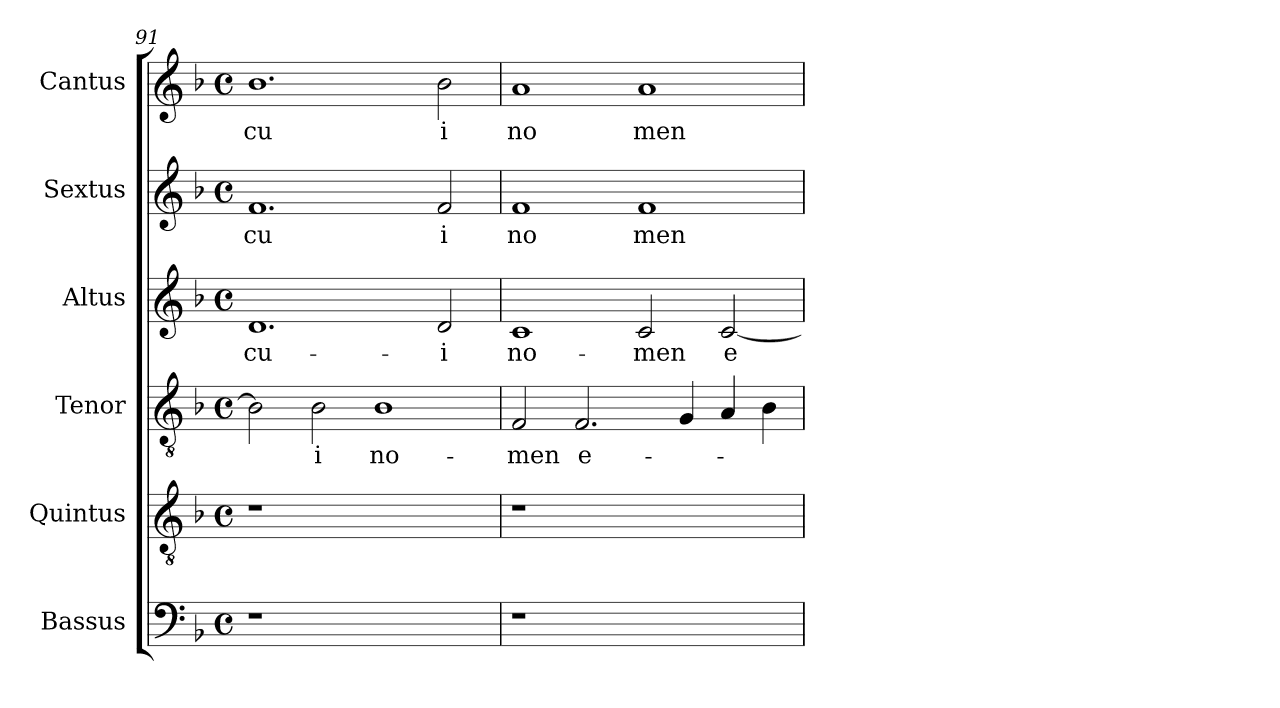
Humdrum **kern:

**kern	**kern	**kern	**text	**kern	**text	**kern	**text	**kern	**text
*part6	*part5	*part4	*part4	*part3	*part3	*part2	*part2	*part1	*part1
*staff6	*staff5	*staff4	*staff4	*staff3	*staff3	*staff2	*staff2	*staff1	*staff1
*I"Bassus	*I"Quintus	*I"Tenor	*	*I"Altus	*	*I"Sextus	*	*I"Cantus	*
*I'Bassus	*I'Quintus	*I'Tenor	*	*I'Altus	*	*I'Sextus	*	*I'Cantus	*
*clefF4	*clefGv2	*clefGv2	*	*clefG2	*	*clefG2	*	*clefG2	*
*k[b-]	*k[b-]	*k[b-]	*	*k[b-]	*	*k[b-]	*	*k[b-]	*
*F:	*F:	*F:	*	*F:	*	*F:	*	*F:	*
*M4/4	*M4/4	*M4/4	*	*M4/4	*	*M4/4	*	*M4/4	*
*met(c)	*met(c)	*met(c)	*	*met(c)	*	*met(c)	*	*met(c)	*
=91	=91	=91	=91	=91	=91	=91	=91	=91	=91
!	!	!	!	!	!LO:LY:b:cj	!	!LO:LY:b:cj	!	!LO:LY:b:cj
1r	1r	2B-\]	.	1.d	cu-	1.f	cu	1.b-	cu
!	!	!	!LO:LY:b:cj	!	!	!	!	!	!
.	.	2B-\	-i	.	.	.	.	.	.
!	!	!	!LO:LY:b:cj	!	!	!	!	!	!
1ryy	1ryy	1B-	no-	.	.	.	.	.	.
!	!	!	!	!	!LO:LY:b:cj	!	!LO:LY:b:cj	!	!LO:LY:b:cj
.	.	.	.	2d/	-i	2f/	i	2b-\	i
=92	=92	=92	=92	=92	=92	=92	=92	=92	=92
!	!	!	!LO:LY:b:cj	!	!LO:LY:b:cj	!	!LO:LY:b:cj	!	!LO:LY:b:cj
1r	1r	2F/	-men	1c	no-	1f	no	1a	no
!	!	!	!LO:LY:b:cj	!	!	!	!	!	!
.	.	2.F/	e-	.	.	.	.	.	.
!	!	!	!	!	!LO:LY:b:cj	!	!LO:LY:b:cj	!	!LO:LY:b:cj
1ryy	1ryy	.	.	2c/	-men	1f	men	1a	men
.	.	4G/	.	.	.	.	.	.	.
!	!	!	!	!	!LO:LY:b:cj	!	!	!	!
.	.	4A/	.	[<2c/	e-	.	.	.	.
.	.	4B-\	.	.	.	.	.	.	.
=	=	=	=	=	=	=	=	=	=
*-	*-	*-	*-	*-	*-	*-	*-	*-	*-
